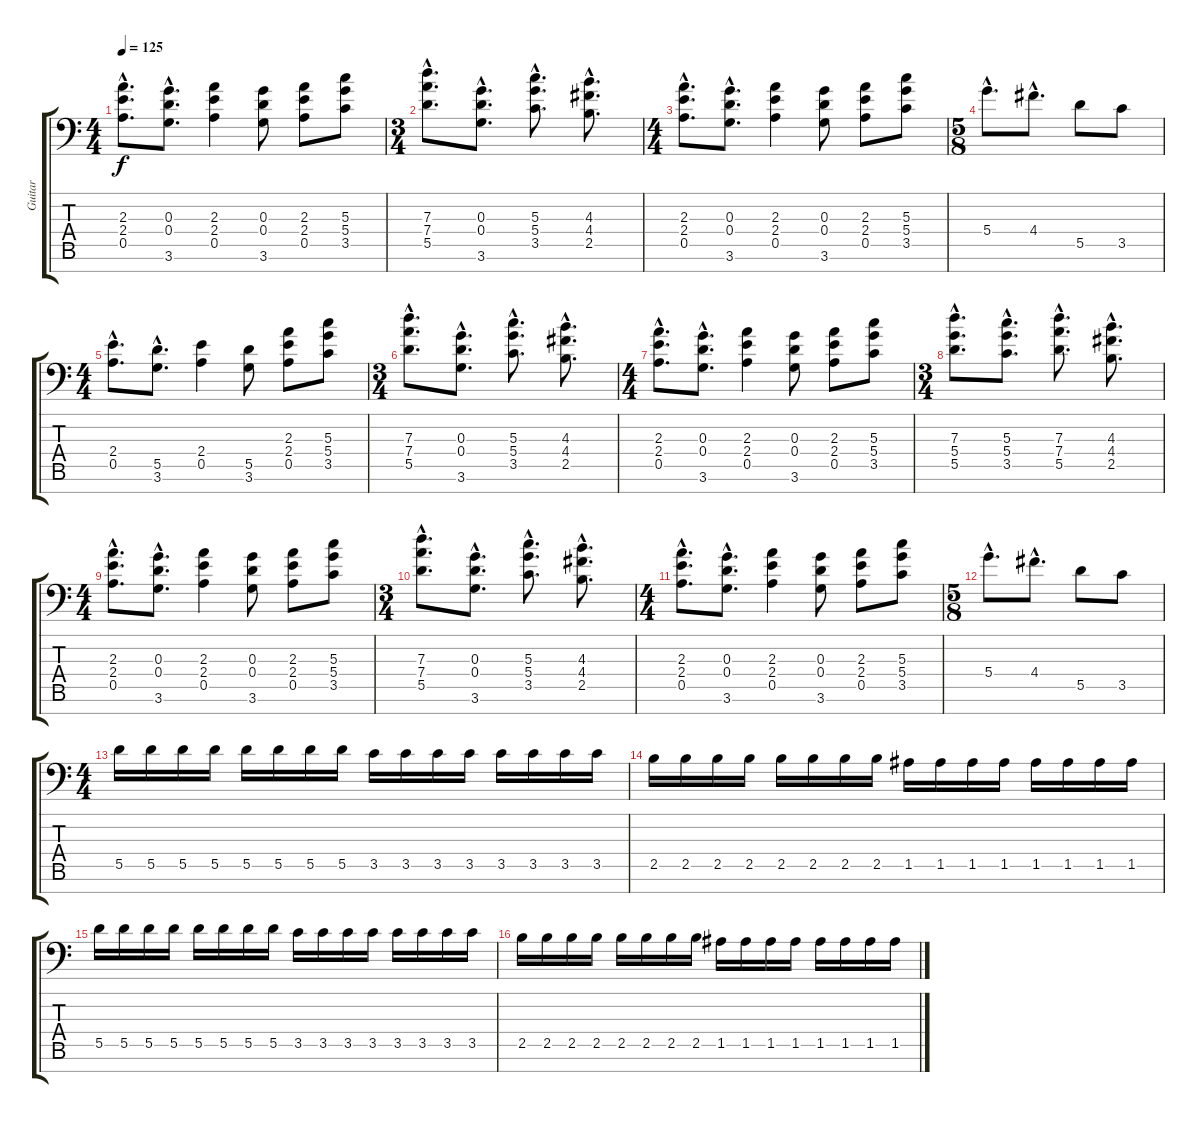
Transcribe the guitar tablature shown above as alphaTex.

\track ("Guitar " "Guitar ") {instrument distortionguitar}
\staff {score tabs}
\tuning (E4 B3 G3 D3 A2 E2 A1) {hide}
\ts (4 4)
\tempo 125
\clef f4
\ks c
(2.3{hac} 2.4{hac} 0.5{hac}).8{d dy f} (0.3{hac} 0.4{hac} 3.6{hac}).8{d} (2.3 2.4 0.5).4 (0.3 0.4 3.6).8 (2.3 2.4 0.5).8 (5.3 5.4 3.5).8 |
\ts (3 4)
(7.3{hac} 7.4{hac} 5.5{hac}).8{d} (0.3{hac} 0.4{hac} 3.6{hac}).8{d} (5.3{hac} 5.4{hac} 3.5{hac}).8{d} (4.3{hac} 4.4{hac} 2.5{hac}).8{d} |
\ts (4 4)
(2.3{hac} 2.4{hac} 0.5{hac}).8{d} (0.3{hac} 0.4{hac} 3.6{hac}).8{d} (2.3 2.4 0.5).4 (0.3 0.4 3.6).8 (2.3 2.4 0.5).8 (5.3 5.4 3.5).8 |
\ts (5 8)
5.4{hac}.8{d} 4.4{hac}.8{d} 5.5.8 3.5.8 |
\ts (4 4)
(2.4{hac} 0.5{hac}).8{d} (5.5{hac} 3.6{hac}).8{d} (2.4 0.5).4 (5.5 3.6).8 (2.3 2.4 0.5).8 (5.3 5.4 3.5).8 |
\ts (3 4)
(7.3{hac} 7.4{hac} 5.5{hac}).8{d} (0.3{hac} 0.4{hac} 3.6{hac}).8{d} (5.3{hac} 5.4{hac} 3.5{hac}).8{d} (4.3{hac} 4.4{hac} 2.5{hac}).8{d} |
\ts (4 4)
(2.3{hac} 2.4{hac} 0.5{hac}).8{d} (0.3{hac} 0.4{hac} 3.6{hac}).8{d} (2.3 2.4 0.5).4 (0.3 0.4 3.6).8 (2.3 2.4 0.5).8 (5.3 5.4 3.5).8 |
\ts (3 4)
(7.3{hac} 5.4{hac} 5.5{hac}).8{d} (5.3{hac} 5.4{hac} 3.5{hac}).8{d} (7.3{hac} 7.4{hac} 5.5{hac}).8{d} (4.3{hac} 4.4{hac} 2.5{hac}).8{d} |
\ts (4 4)
(2.3{hac} 2.4{hac} 0.5{hac}).8{d} (0.3{hac} 0.4{hac} 3.6{hac}).8{d} (2.3 2.4 0.5).4 (0.3 0.4 3.6).8 (2.3 2.4 0.5).8 (5.3 5.4 3.5).8 |
\ts (3 4)
(7.3{hac} 7.4{hac} 5.5{hac}).8{d} (0.3{hac} 0.4{hac} 3.6{hac}).8{d} (5.3{hac} 5.4{hac} 3.5{hac}).8{d} (4.3{hac} 4.4{hac} 2.5{hac}).8{d} |
\ts (4 4)
(2.3{hac} 2.4{hac} 0.5{hac}).8{d} (0.3{hac} 0.4{hac} 3.6{hac}).8{d} (2.3 2.4 0.5).4 (0.3 0.4 3.6).8 (2.3 2.4 0.5).8 (5.3 5.4 3.5).8 |
\ts (5 8)
5.4{hac}.8{d} 4.4{hac}.8{d} 5.5.8 3.5.8 |
\ts (4 4)
5.5.16 5.5.16 5.5.16 5.5.16 5.5.16 5.5.16 5.5.16 5.5.16 3.5.16 3.5.16 3.5.16 3.5.16 3.5.16 3.5.16 3.5.16 3.5.16 |
2.5.16 2.5.16 2.5.16 2.5.16 2.5.16 2.5.16 2.5.16 2.5.16 1.5.16 1.5.16 1.5.16 1.5.16 1.5.16 1.5.16 1.5.16 1.5.16 |
5.5.16 5.5.16 5.5.16 5.5.16 5.5.16 5.5.16 5.5.16 5.5.16 3.5.16 3.5.16 3.5.16 3.5.16 3.5.16 3.5.16 3.5.16 3.5.16 |
2.5.16 2.5.16 2.5.16 2.5.16 2.5.16 2.5.16 2.5.16 2.5.16 1.5.16 1.5.16 1.5.16 1.5.16 1.5.16 1.5.16 1.5.16 1.5.16
